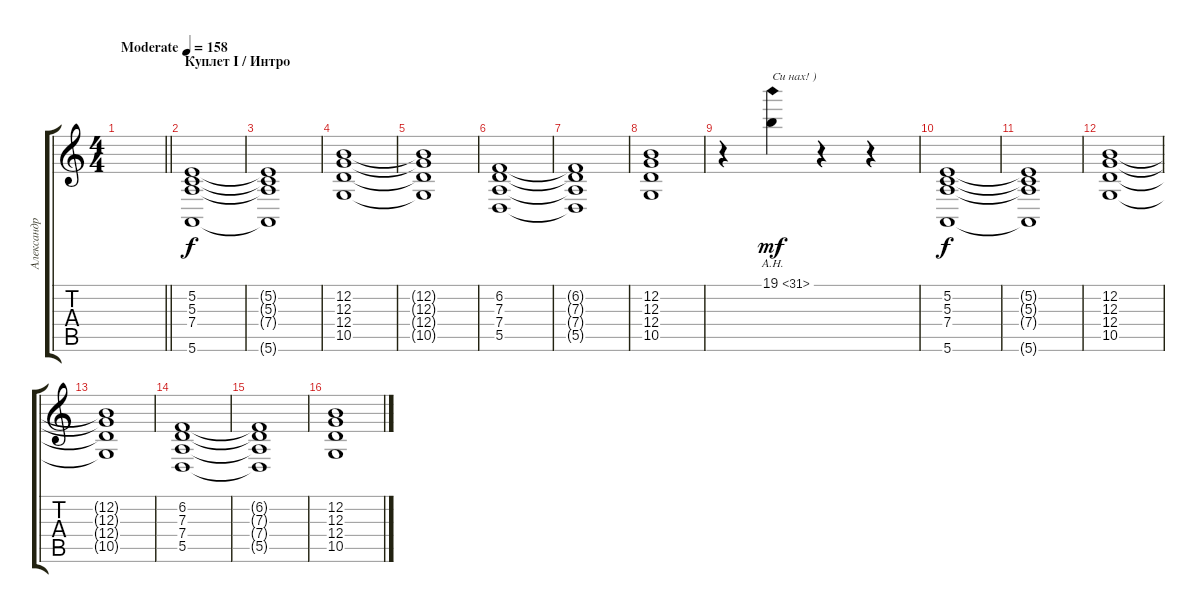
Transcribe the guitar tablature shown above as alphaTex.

\track ("Александр \"Wish\" Андрюхин" "Александр ") {instrument stringensemble2}
\staff {score tabs}
\tuning (E4 B3 G3 D3 A2 E2) {hide}
\ts (4 4)
\tempo (158 "Moderate")
\clef g2
\barLineRight lightlight
\ks c
|
\section ("" "Куплет I / Интро")
(5.2 5.3 7.4 5.6).1 |
(5.2{t} 5.3{t} 7.4{t} 5.6{t}).1 |
(12.2 12.3 12.4 10.5).1 |
(12.2{t} 12.3{t} 12.4{t} 10.5{t}).1 |
(6.2 7.3 7.4 5.5).1 |
(6.2{t} 7.3{t} 7.4{t} 5.5{t}).1 |
(12.2 12.3 12.4 10.5).1 |
r.4 19.1{ah 12}.4{txt "Си нах! )" dy mf} r.4 r.4 |
(5.2 5.3 7.4 5.6).1{dy f} |
(5.2{t} 5.3{t} 7.4{t} 5.6{t}).1 |
(12.2 12.3 12.4 10.5).1 |
(12.2{t} 12.3{t} 12.4{t} 10.5{t}).1 |
(6.2 7.3 7.4 5.5).1 |
(6.2{t} 7.3{t} 7.4{t} 5.5{t}).1 |
(12.2 12.3 12.4 10.5).1
